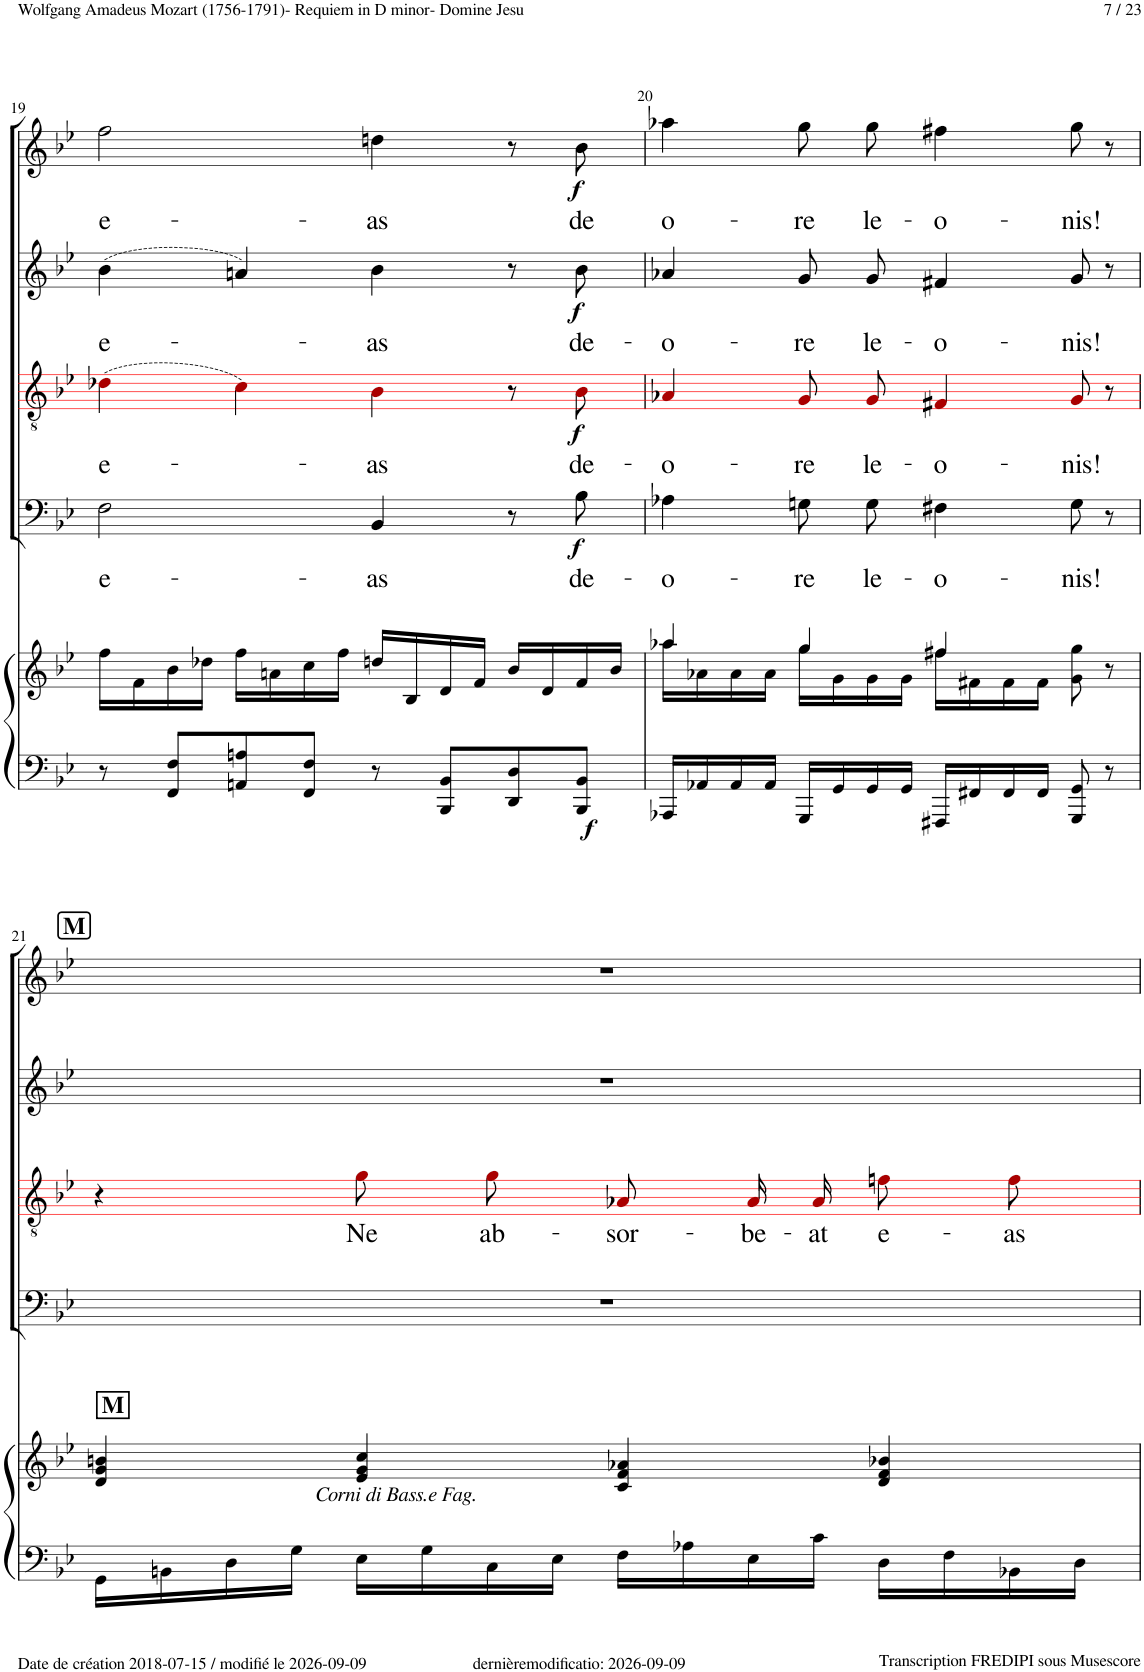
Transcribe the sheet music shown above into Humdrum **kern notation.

**kern	**kern	**dynam	**kern	**text	**dynam	**kern	**text	**dynam	**kern	**text	**dynam	**kern	**text	**dynam
*part5	*part5	*part5	*part4	*part4	*part4	*part3	*part3	*part3	*part2	*part2	*part2	*part1	*part1	*part1
*staff6	*staff5	*staff5/6	*staff4	*staff4	*staff4	*staff3	*staff3	*staff3	*staff2	*staff2	*staff2	*staff1	*staff1	*staff1
*I"Piano	*	*	*I"Bass	*	*	*I"Tenor	*	*	*I"Alto	*	*	*I"Soprano	*	*
*I'Pno	*	*	*	*	*	*	*	*	*	*	*	*	*	*
!!LO:PB:g=z
*clefF4	*clefG2	*	*clefF4	*	*	*clefGv2	*	*	*clefG2	*	*	*clefG2	*	*
*	*	*	*	*	*	*ITrd8c14	*	*	*	*	*	*	*	*
*k[b-e-]	*k[b-e-]	*	*k[b-e-]	*	*	*k[b-e-]	*	*	*k[b-e-]	*	*	*k[b-e-]	*	*
*M4/4	*M4/4	*	*M4/4	*	*	*M4/4	*	*	*M4/4	*	*	*M4/4	*	*
*met(c)	*met(c)	*	*met(c)	*	*	*met(c)	*	*	*met(c)	*	*	*met(c)	*	*
=19	=19	=19	=19	=19	=19	=19	=19	=19	=19	=19	=19	=19	=19	=19
!	!	!	!	!LO:LY:b	!	!	!LO:LY:b	!	!	!LO:LY:b	!	!	!LO:LY:b	!
8r	16ff\LL	.	2F!\	e-	.	(4d-X!i\	e-	.	(4b-!\	e-	.	2ff!\	e-	.
.	16f\	.	.	.	.	.	.	.	.	.	.	.	.	.
8FF/ 8F/L	16b-\	.	.	.	.	.	.	.	.	.	.	.	.	.
.	16dd-X\JJ	.	.	.	.	.	.	.	.	.	.	.	.	.
8AAn/ 8An/	16ff\LL	.	.	.	.	4c!i\)	.	.	4an!/)	.	.	.	.	.
.	16an\	.	.	.	.	.	.	.	.	.	.	.	.	.
8FF/ 8F/J	16cc\	.	.	.	.	.	.	.	.	.	.	.	.	.
.	16ff\JJ	.	.	.	.	.	.	.	.	.	.	.	.	.
!	!	!	!	!LO:LY:b	!	!	!LO:LY:b	!	!	!LO:LY:b	!	!	!LO:LY:b	!
8r	16ddn/LL	.	4BB-!/	-as	.	4B-!i\	-as	.	4b-!\	-as	.	4ddn!\	-as	.
.	16B-/	.	.	.	.	.	.	.	.	.	.	.	.	.
8BBB-/ 8BB-/L	16d/	.	.	.	.	.	.	.	.	.	.	.	.	.
.	16f/JJ	.	.	.	.	.	.	.	.	.	.	.	.	.
8DD/ 8D/	16b-/LL	.	8r	.	.	8r	.	.	8r	.	.	8r	.	.
.	16d/	.	.	.	.	.	.	.	.	.	.	.	.	.
!	!	!LO:DY:b=2	!	!LO:LY:b	!LO:DY:b	!	!LO:LY:b	!LO:DY:b	!	!LO:LY:b	!LO:DY:b	!	!LO:LY:b	!LO:DY:b
8BBB-/ 8BB-/J	16f/	f	8B-!\	de-	f	8B-!i\	de-	f	8b-!\	de-	f	8b-!\	de	f
.	16b-/JJ	.	.	.	.	.	.	.	.	.	.	.	.	.
=20	=20	=20	=20	=20	=20	=20	=20	=20	=20	=20	=20	=20	=20	=20
*	*^	*	*	*	*	*	*	*	*	*	*	*	*	*
!	!	!	!	!	!LO:LY:b	!	!	!LO:LY:b	!	!	!LO:LY:b	!	!	!LO:LY:b	!
16AAA-X/LL	4aa-X/	16aa-\LL	.	4A-X!\	-o-	.	4A-X!i/	-o-	.	4a-X!/	-o-	.	4aa-X!\	o-	.
16AA-X/	.	16a-X\	.	.	.	.	.	.	.	.	.	.	.	.	.
16AA-/	.	16a-\	.	.	.	.	.	.	.	.	.	.	.	.	.
16AA-/JJ	.	16a-\JJ	.	.	.	.	.	.	.	.	.	.	.	.	.
!	!	!	!	!	!LO:LY:b	!	!	!LO:LY:b	!	!	!LO:LY:b	!	!	!LO:LY:b	!
16GGG/LL	4gg/	16gg\LL	.	8Gn!\L	-re	.	8G!i/L	-re	.	8g!/L	-re	.	8gg!\L	-re	.
16GG/	.	16g\	.	.	.	.	.	.	.	.	.	.	.	.	.
!	!	!	!	!	!LO:LY:b	!	!	!LO:LY:b	!	!	!LO:LY:b	!	!	!LO:LY:b	!
16GG/	.	16g\	.	8G!\J	le-	.	8G!i/J	le-	.	8g!/J	le-	.	8gg!\J	le-	.
16GG/JJ	.	16g\JJ	.	.	.	.	.	.	.	.	.	.	.	.	.
!	!	!	!	!	!LO:LY:b	!	!	!LO:LY:b	!	!	!LO:LY:b	!	!	!LO:LY:b	!
16FFF#X/LL	4ff#X/	16ff#\LL	.	4F#X!\	-o-	.	4F#X!i/	-o-	.	4f#X!/	-o-	.	4ff#X!\	-o-	.
16FF#X/	.	16f#X\	.	.	.	.	.	.	.	.	.	.	.	.	.
16FF#/	.	16f#\	.	.	.	.	.	.	.	.	.	.	.	.	.
16FF#/JJ	.	16f#\JJ	.	.	.	.	.	.	.	.	.	.	.	.	.
!	!	!	!	!	!LO:LY:b	!	!	!LO:LY:b	!	!	!LO:LY:b	!	!	!LO:LY:b	!
8GGG/ 8GG/	8g\ 8gg\	8ryy	.	8G!\	-nis!	.	8G!i/	-nis!	.	8g!/	-nis!	.	8gg!\	-nis!	.
8r	8r	8ryy	.	8r	.	.	8r	.	.	8r	.	.	8r	.	.
!!LO:LB:g=z
!!LO:REH:place=s1:a:B:cj:fs=14:t=M
=21	=21	=21	=21	=21	=21	=21	=21	=21	=21	=21	=21	=21	=21	=21	=21
!	!LO:TX:a:B:t=M	!	!	!	!	!	!	!	!	!	!	!	!	!	!
*	*v	*v	*	*	*	*	*	*	*	*	*	*	*	*	*
16GG\LL	4d/ 4g/ 4bn/	.	1r	.	.	4r	.	.	1r	.	.	1r	.	.
16BBn\	.	.	.	.	.	.	.	.	.	.	.	.	.	.
16D\	.	.	.	.	.	.	.	.	.	.	.	.	.	.
16G\JJ	.	.	.	.	.	.	.	.	.	.	.	.	.	.
!	!LO:TX:b:i:t=Corni di Bass.e Fag.	!	!	!	!	!	!	!	!	!	!	!	!	!
!	!	!	!	!	!	!	!LO:LY:b	!	!	!	!	!	!	!
16E-\LL	4e-/ 4g/ 4cc/	.	.	.	.	8g!i\L	Ne	.	.	.	.	.	.	.
16G\	.	.	.	.	.	.	.	.	.	.	.	.	.	.
!	!	!	!	!	!	!	!LO:LY:b	!	!	!	!	!	!	!
16C\	.	.	.	.	.	8g!i\J	ab-	.	.	.	.	.	.	.
16E-\JJ	.	.	.	.	.	.	.	.	.	.	.	.	.	.
!	!	!	!	!	!	!	!LO:LY:b	!	!	!	!	!	!	!
16F\LL	4c/ 4f/ 4a-X/	.	.	.	.	8A-X!i/L	-sor-	.	.	.	.	.	.	.
16A-X\	.	.	.	.	.	.	.	.	.	.	.	.	.	.
!	!	!	!	!	!	!	!LO:LY:b	!	!	!	!	!	!	!
16E-\	.	.	.	.	.	16A-!i/L	-be-	.	.	.	.	.	.	.
!	!	!	!	!	!	!	!LO:LY:b	!	!	!	!	!	!	!
16c\JJ	.	.	.	.	.	16A-!i/JJ	-at	.	.	.	.	.	.	.
!	!	!	!	!	!	!	!LO:LY:b	!	!	!	!	!	!	!
16D\LL	4d/ 4f/ 4b-X/	.	.	.	.	8fn!i\L	e-	.	.	.	.	.	.	.
16F\	.	.	.	.	.	.	.	.	.	.	.	.	.	.
!	!	!	!	!	!	!	!LO:LY:b	!	!	!	!	!	!	!
16BB-X\	.	.	.	.	.	8f!i\J	-as	.	.	.	.	.	.	.
16D\JJ	.	.	.	.	.	.	.	.	.	.	.	.	.	.
=	=	=	=	=	=	=	=	=	=	=	=	=	=	=
*-	*-	*-	*-	*-	*-	*-	*-	*-	*-	*-	*-	*-	*-	*-
